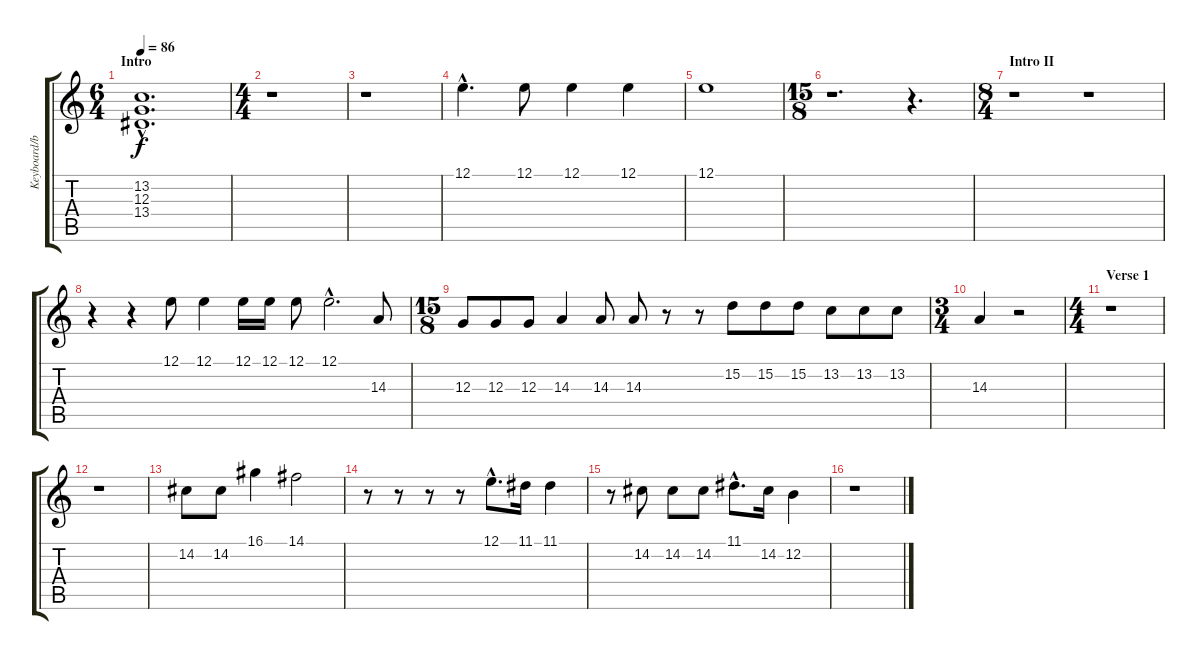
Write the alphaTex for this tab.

\track ("Keyboard/backing vox" "Keyboard/b") {instrument stringensemble1}
\staff {score tabs}
\tuning (E4 B3 G3 D3 A2 E2) {hide}
\ts (6 4)
\section ("" "Intro")
\tempo 86
\clef g2
\ks c
(13.2{hac} 12.3{hac} 13.4{hac}).1{d dy f instrument orchestrahit} |
\ts (4 4)
r.1{instrument trumpet} |
r.1 |
12.1{hac}.4{d} 12.1.8 12.1.4 12.1.4 |
12.1.1 |
\ts (15 8)
r.1{d} r.4{d} |
\ts (8 4)
\section ("" "Intro II")
r.1 r.1 |
r.4 r.4 12.1.8 12.1.4 12.1.16 12.1.16 12.1.8 12.1{hac}.2{d} 14.3.8 |
\ts (15 8)
12.3.8 12.3.8 12.3.8 14.3.4 14.3.8 14.3.8 r.8 r.8 15.2.8 15.2.8 15.2.8 13.2.8 13.2.8 13.2.8 |
\ts (3 4)
14.3.4 r.2 |
\ts (4 4)
\section ("" "Verse 1")
r.1 |
r.1 |
14.2.8 14.2.8 16.1.4 14.1.2 |
r.8 r.8 r.8 r.8 12.1{hac}.8{d} 11.1.16 11.1.4 |
r.8 14.2.8 14.2.8 14.2.8 11.1{hac}.8{d} 14.2.16 12.2.4 |
r.1
